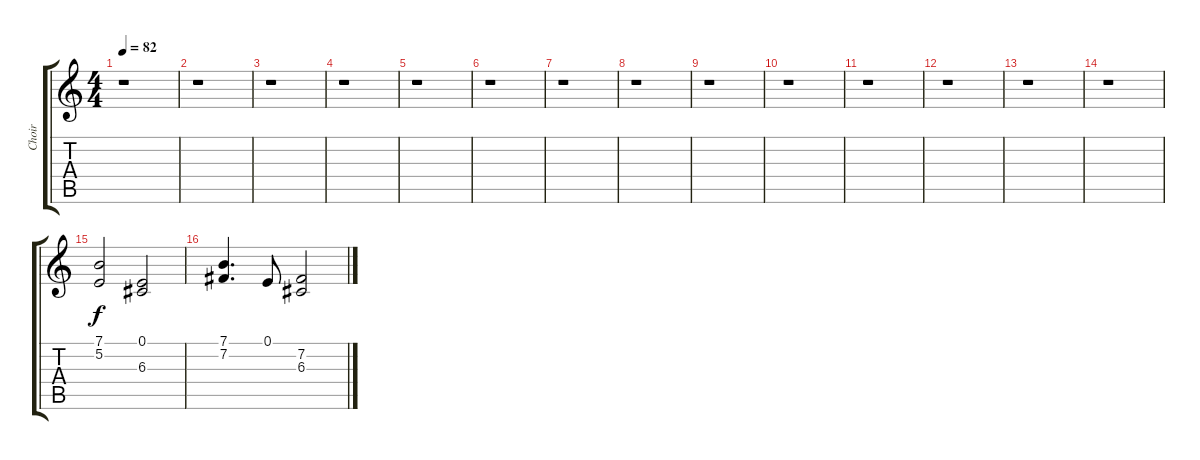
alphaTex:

\track ("Choir" "Choir") {instrument choiraahs}
\staff {score tabs}
\tuning (E4 B3 G3 D3 A2 E2) {hide}
\ts (4 4)
\tempo 82
\clef g2
\ks c
r.1{dy f} |
r.1 |
r.1 |
r.1 |
r.1 |
r.1 |
r.1 |
r.1 |
r.1 |
r.1 |
r.1 |
r.1 |
r.1 |
r.1 |
(7.1 5.2).2 (0.1 6.3).2 |
(7.1 7.2).4{d} 0.1.8 (7.2 6.3).2
